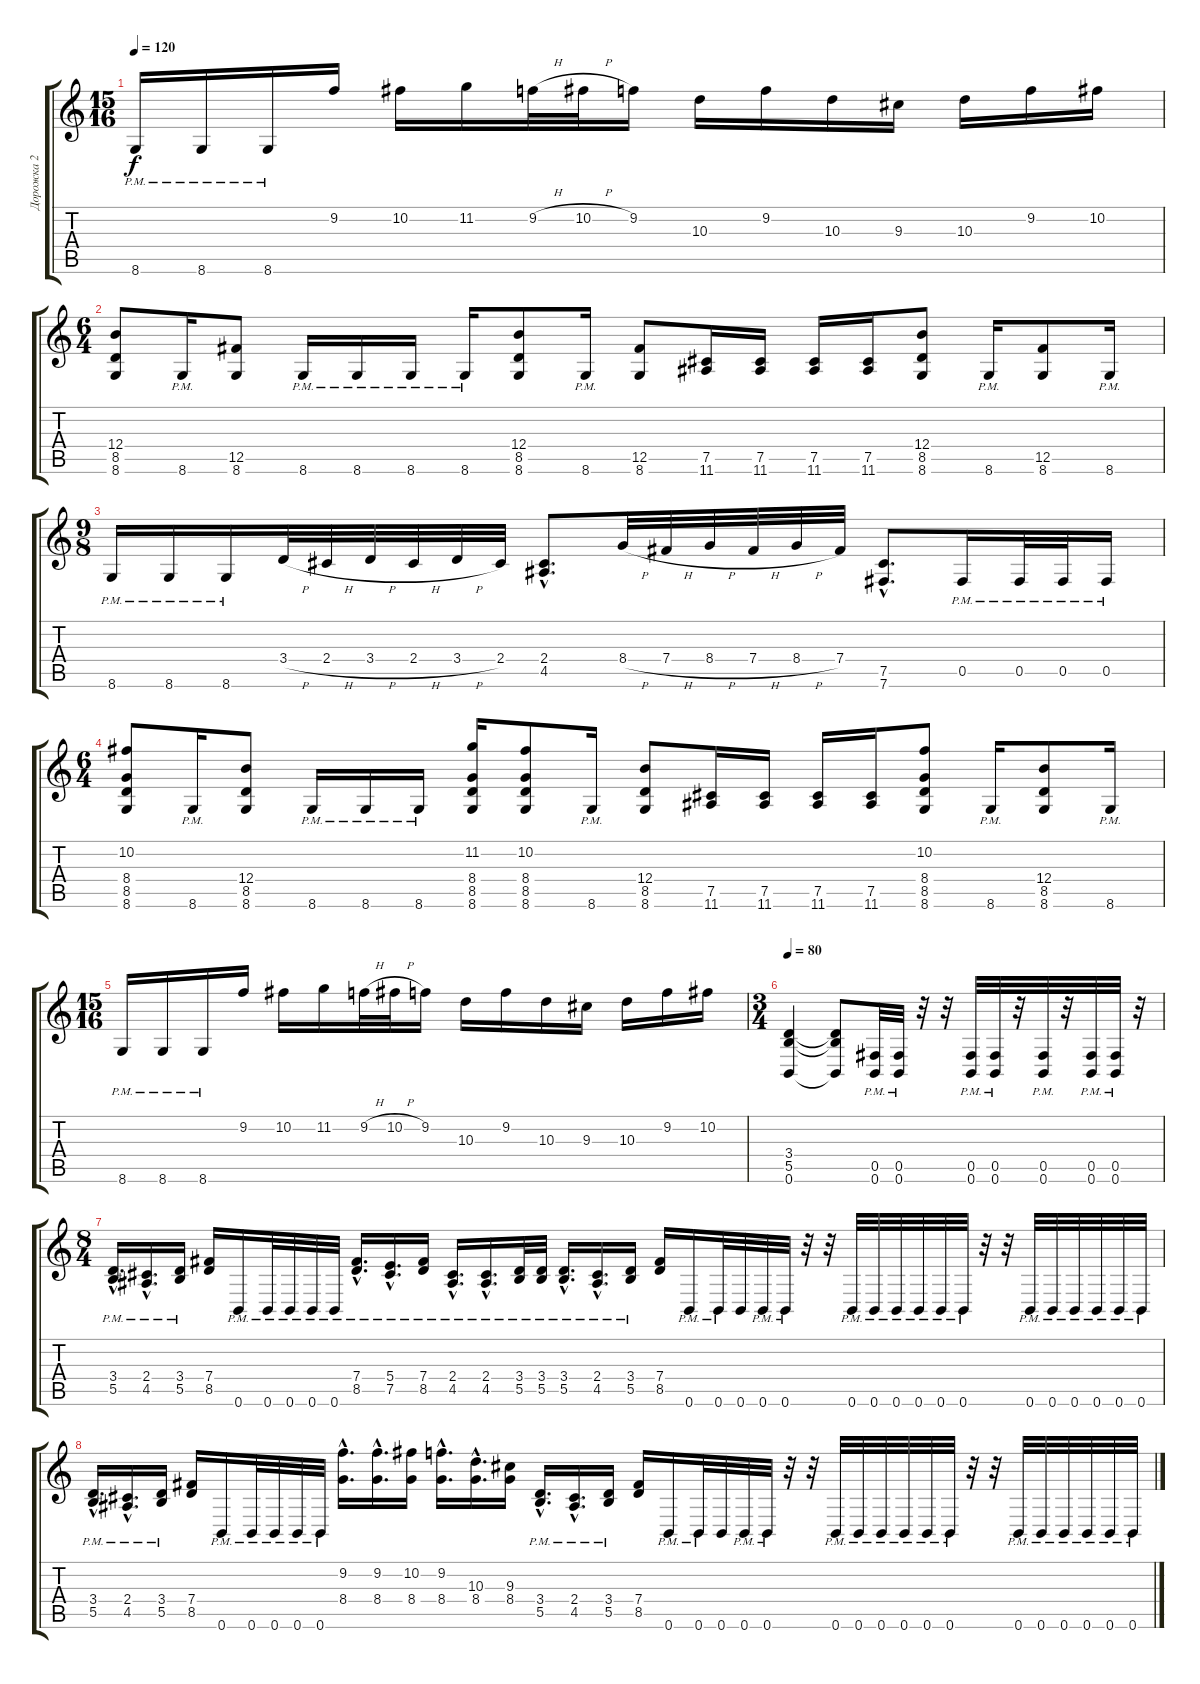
\track ("Дорожка 2" "Дорожка 2") {instrument distortionguitar}
\staff {score tabs}
\tuning (Db4 Ab3 E3 B2 Gb2 B1) {hide}
\ts (15 16)
\tempo 120
\clef g2
\ks c
8.6{pm}.16{dy f} 8.6{pm}.16 8.6{pm}.16 9.2.16 10.2.16 11.2.16 9.2{h}.32 10.2{h}.32 9.2.16 10.3.16 9.2.16 10.3.16 9.3.16 10.3.16 9.2.16 10.2.16 |
\ts (6 4)
(12.4 8.5 8.6).8 8.6{pm}.16 (12.5 8.6).8 8.6{pm}.16 8.6{pm}.16 8.6{pm}.16 8.6{pm}.16 (12.4 8.5 8.6).8 8.6{pm}.16 (12.5 8.6).8 (7.5 11.6).16 (7.5 11.6).16 (7.5 11.6).16 (7.5 11.6).16 (12.4 8.5 8.6).8 8.6{pm}.16 (12.5 8.6).8 8.6{pm}.16 |
\ts (9 8)
8.6{pm}.16 8.6{pm}.16 8.6{pm}.16 3.4{h}.32 2.4{h}.32 3.4{h}.32 2.4{h}.32 3.4{h}.32 2.4.32 (2.4{hac} 4.5{hac}).8{d} 8.4{h}.32 7.4{h}.32 8.4{h}.32 7.4{h}.32 8.4{h}.32 7.4.32 (7.5{hac} 7.6{hac}).8{d} 0.5{pm}.16 0.5{pm}.32 0.5{pm}.32 0.5{pm}.16 |
\ts (6 4)
(10.2 8.4 8.5 8.6).8 8.6{pm}.16 (12.4 8.5 8.6).8 8.6{pm}.16 8.6{pm}.16 8.6{pm}.16 (11.2 8.4 8.5 8.6).16 (10.2 8.4 8.5 8.6).8 8.6{pm}.16 (12.4 8.5 8.6).8 (7.5 11.6).16 (7.5 11.6).16 (7.5 11.6).16 (7.5 11.6).16 (10.2 8.4 8.5 8.6).8 8.6{pm}.16 (12.4 8.5 8.6).8 8.6{pm}.16 |
\ts (15 16)
8.6{pm}.16 8.6{pm}.16 8.6{pm}.16 9.2.16 10.2.16 11.2.16 9.2{h}.32 10.2{h}.32 9.2.16 10.3.16 9.2.16 10.3.16 9.3.16 10.3.16 9.2.16 10.2.16 |
\ts (3 4)
\tempo 80
(3.4 5.5 0.6).4 (3.4{t} 5.5{t} 0.6{t}).8 (0.5{pm} 0.6).32 (0.5{pm} 0.6).32 r.32 r.32 (0.5{pm} 0.6).32 (0.5{pm} 0.6).32 r.32 (0.5{pm} 0.6).32 r.32 (0.5{pm} 0.6).32 (0.5{pm} 0.6).32 r.32 |
\ts (8 4)
(3.4{hac pm} 5.5{hac pm}).16{d} (2.4{hac pm} 4.5{hac pm}).16{d} (3.4{pm} 5.5{pm}).16 (7.4 8.5).16 0.6{pm}.16 0.6{pm}.32 0.6{pm}.32 0.6{pm}.32 0.6{pm}.32 (7.4{hac pm} 8.5{hac pm}).16{d} (5.4{hac pm} 7.5{hac pm}).16{d} (7.4{pm} 8.5{pm}).16 (2.4{hac pm} 4.5{hac pm}).16{d} (2.4{hac pm} 4.5{hac pm}).16{d} (3.4{pm} 5.5{pm}).32 (3.4{pm} 5.5{pm}).32 (3.4{hac pm} 5.5{hac pm}).16{d} (2.4{hac pm} 4.5{hac pm}).16{d} (3.4{pm} 5.5{pm}).16 (7.4 8.5).16 0.6{pm}.16 0.6{pm}.32 0.6.32 0.6{pm}.32 0.6{pm}.32 r.32 r.32 0.6{pm}.32 0.6{pm}.32 0.6{pm}.32 0.6{pm}.32 0.6{pm}.32 0.6{pm}.32 r.32 r.32 0.6{pm}.32 0.6{pm}.32 0.6{pm}.32 0.6{pm}.32 0.6{pm}.32 0.6{pm}.32 |
(3.4{hac pm} 5.5{hac pm}).16{d} (2.4{hac pm} 4.5{hac pm}).16{d} (3.4{pm} 5.5{pm}).16 (7.4 8.5).16 0.6{pm}.16 0.6{pm}.32 0.6{pm}.32 0.6{pm}.32 0.6{pm}.32 (9.2{hac} 8.4{hac}).16{d} (9.2{hac} 8.4{hac}).16{d} (10.2 8.4).16 (9.2{hac} 8.4{hac}).16{d} (10.3{hac} 8.4{hac}).16{d} (9.3 8.4).16 (3.4{hac pm} 5.5{hac pm}).16{d} (2.4{hac pm} 4.5{hac pm}).16{d} (3.4{pm} 5.5{pm}).16 (7.4 8.5).16 0.6{pm}.16 0.6{pm}.32 0.6.32 0.6{pm}.32 0.6{pm}.32 r.32 r.32 0.6{pm}.32 0.6{pm}.32 0.6{pm}.32 0.6{pm}.32 0.6{pm}.32 0.6{pm}.32 r.32 r.32 0.6{pm}.32 0.6{pm}.32 0.6{pm}.32 0.6{pm}.32 0.6{pm}.32 0.6{pm}.32
